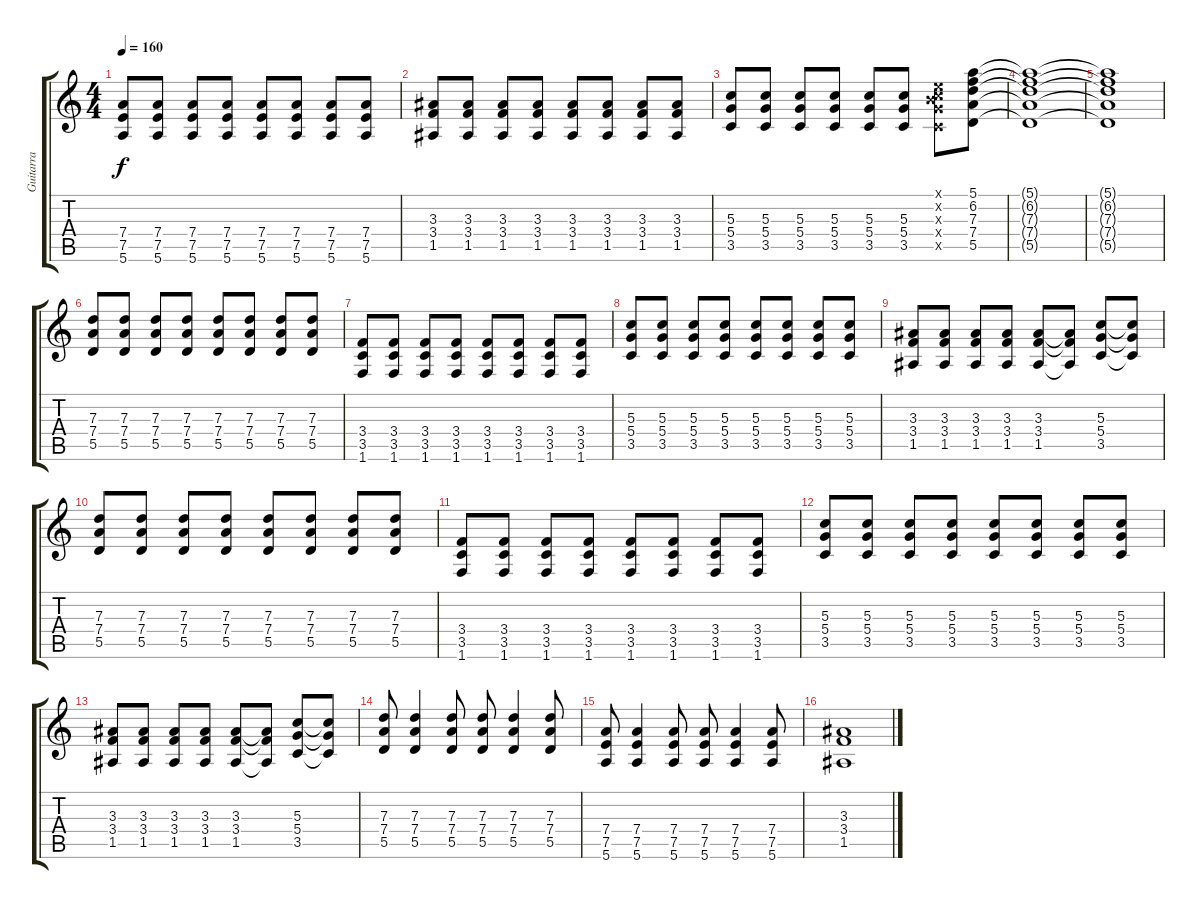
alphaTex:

\track ("Guitarra" "Guitarra") {instrument distortionguitar}
\staff {score tabs}
\tuning (E4 B3 G3 D3 A2 E2) {hide}
\ts (4 4)
\tempo 160
\clef g2
\ks c
(7.4{t} 7.5{t} 5.6{t}).8{dy f} (7.4 7.5 5.6).8 (7.4 7.5 5.6).8 (7.4 7.5 5.6).8 (7.4 7.5 5.6).8 (7.4 7.5 5.6).8 (7.4 7.5 5.6).8 (7.4 7.5 5.6).8 |
(3.3 3.4 1.5).8 (3.3 3.4 1.5).8 (3.3 3.4 1.5).8 (3.3 3.4 1.5).8 (3.3 3.4 1.5).8 (3.3 3.4 1.5).8 (3.3 3.4 1.5).8 (3.3 3.4 1.5).8 |
(5.3 5.4 3.5).8 (5.3 5.4 3.5).8 (5.3 5.4 3.5).8 (5.3 5.4 3.5).8 (5.3 5.4 3.5).8 (5.3 5.4 3.5).8 (0.1{x} 0.2{x} 5.3{x} 5.4{x} 3.5{x}).8 (5.1 6.2 7.3 7.4 5.5).8 |
(5.1{t} 6.2{t} 7.3{t} 7.4{t} 5.5{t}).1 |
(5.1{t} 6.2{t} 7.3{t} 7.4{t} 5.5{t}).1 |
(7.3 7.4 5.5).8{volume 12} (7.3 7.4 5.5).8 (7.3 7.4 5.5).8 (7.3 7.4 5.5).8 (7.3 7.4 5.5).8 (7.3 7.4 5.5).8 (7.3 7.4 5.5).8 (7.3 7.4 5.5).8 |
(3.4 3.5 1.6).8 (3.4 3.5 1.6).8 (3.4 3.5 1.6).8 (3.4 3.5 1.6).8 (3.4 3.5 1.6).8 (3.4 3.5 1.6).8 (3.4 3.5 1.6).8 (3.4 3.5 1.6).8 |
(5.3 5.4 3.5).8 (5.3 5.4 3.5).8 (5.3 5.4 3.5).8 (5.3 5.4 3.5).8 (5.3 5.4 3.5).8 (5.3 5.4 3.5).8 (5.3 5.4 3.5).8 (5.3 5.4 3.5).8 |
(3.3 3.4 1.5).8 (3.3 3.4 1.5).8 (3.3 3.4 1.5).8 (3.3 3.4 1.5).8 (3.3 3.4 1.5).8 (3.3{t} 3.4{t} 1.5{t}).8 (5.3 5.4 3.5).8 (5.3{t} 5.4{t} 3.5{t}).8 |
(7.3 7.4 5.5).8 (7.3 7.4 5.5).8 (7.3 7.4 5.5).8 (7.3 7.4 5.5).8 (7.3 7.4 5.5).8 (7.3 7.4 5.5).8 (7.3 7.4 5.5).8 (7.3 7.4 5.5).8 |
(3.4 3.5 1.6).8 (3.4 3.5 1.6).8 (3.4 3.5 1.6).8 (3.4 3.5 1.6).8 (3.4 3.5 1.6).8 (3.4 3.5 1.6).8 (3.4 3.5 1.6).8 (3.4 3.5 1.6).8 |
(5.3 5.4 3.5).8 (5.3 5.4 3.5).8 (5.3 5.4 3.5).8 (5.3 5.4 3.5).8 (5.3 5.4 3.5).8 (5.3 5.4 3.5).8 (5.3 5.4 3.5).8 (5.3 5.4 3.5).8 |
(3.3 3.4 1.5).8 (3.3 3.4 1.5).8 (3.3 3.4 1.5).8 (3.3 3.4 1.5).8 (3.3 3.4 1.5).8 (3.3{t} 3.4{t} 1.5{t}).8 (5.3 5.4 3.5).8 (5.3{t} 5.4{t} 3.5{t}).8 |
(7.3 7.4 5.5).8 (7.3 7.4 5.5).4 (7.3 7.4 5.5).8 (7.3 7.4 5.5).8 (7.3 7.4 5.5).4 (7.3 7.4 5.5).8 |
(7.4 7.5 5.6).8 (7.4 7.5 5.6).4 (7.4 7.5 5.6).8 (7.4 7.5 5.6).8 (7.4 7.5 5.6).4 (7.4 7.5 5.6).8 |
(3.3 3.4 1.5).1
